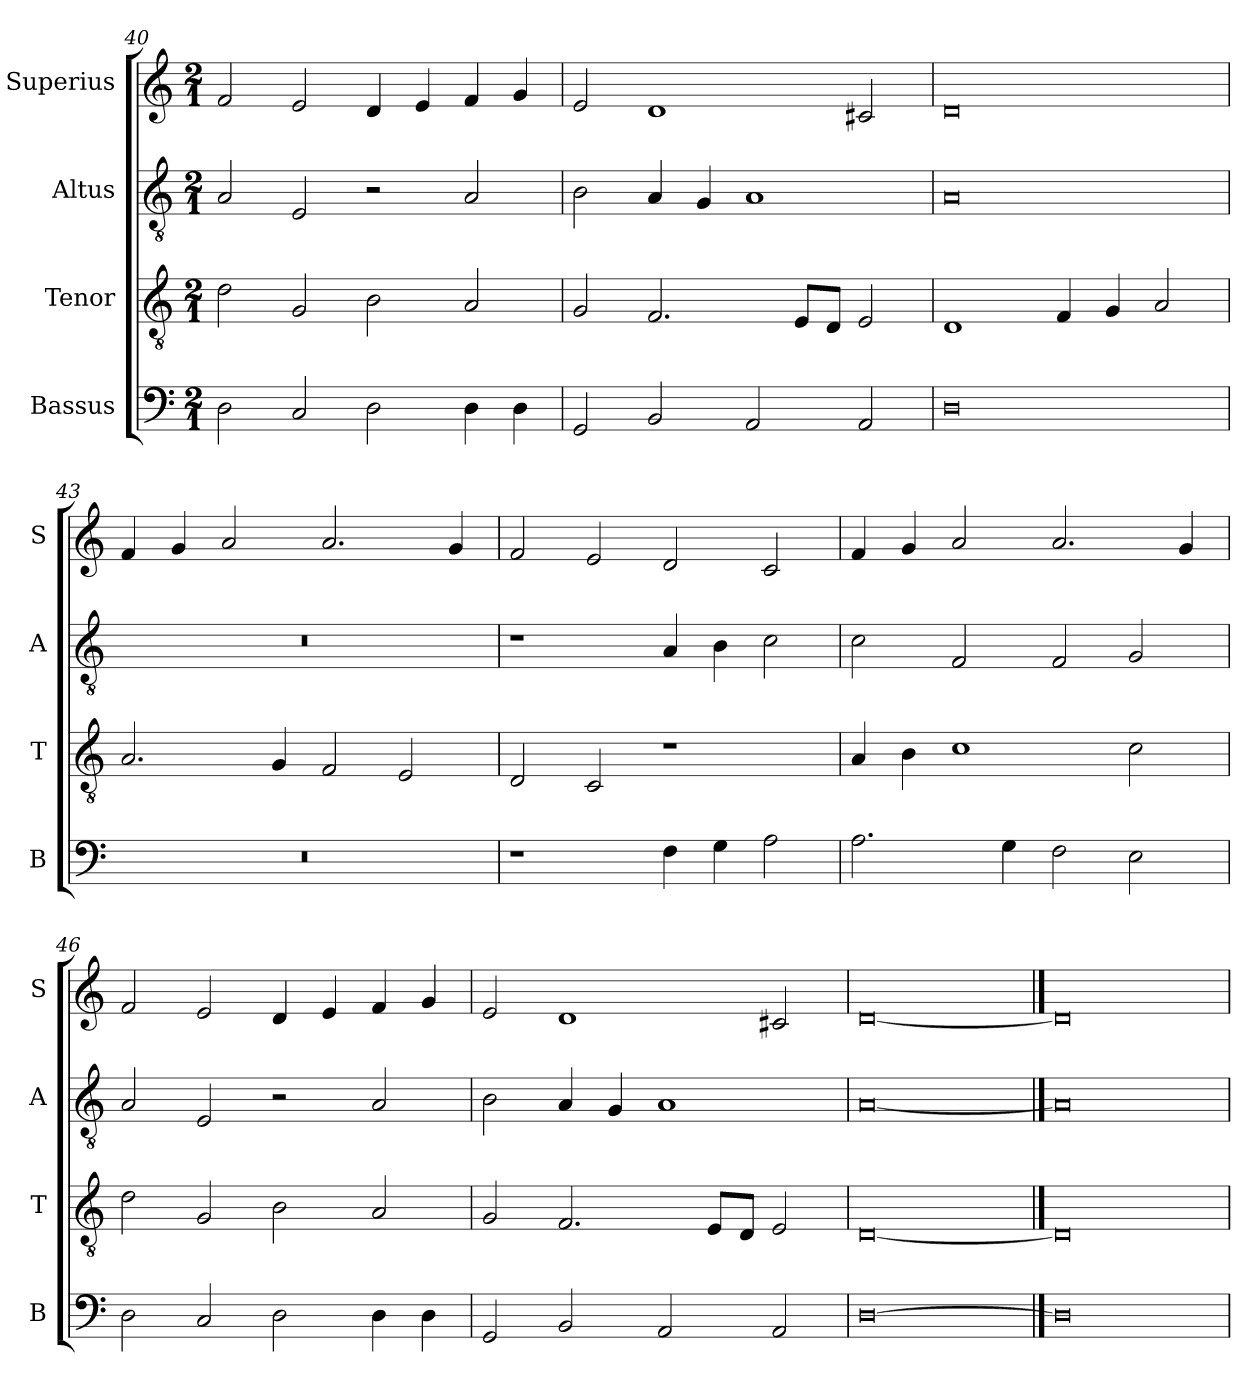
**kern	**kern	**kern	**kern
*part4	*part3	*part2	*part1
*staff4	*staff3	*staff2	*staff1
*I"Bassus	*I"Tenor	*I"Altus	*I"Superius
*I'B	*I'T	*I'A	*I'S
*clefF4	*clefGv2	*clefGv2	*clefG2
*k[]	*k[]	*k[]	*k[]
*C:	*C:	*C:	*C:
*M2/1	*M2/1	*M2/1	*M2/1
=40	=40	=40	=40
2D	2d	2A	2f
2C	2G	2E	2e
2D	2B	2r	4d
.	.	.	4e
4D	2A	2A	4f
4D	.	.	4g
=41	=41	=41	=41
2GG	2G	2B	2e
2BB	2.F	4A	1d
.	.	4G	.
2AA	.	1A	.
.	8EL	.	.
.	8DJ	.	.
2AA	2E	.	2c#X
=42	=42	=42	=42
0D	1D	0A	0d
.	4F	.	.
.	4G	.	.
.	2A	.	.
=43	=43	=43	=43
0r	2.A	0r	4f
.	.	.	4g
.	.	.	2a
.	4G	.	.
.	2F	.	2.a
.	2E	.	.
.	.	.	4g
=44	=44	=44	=44
1r	2D	1r	2f
.	2C	.	2e
4F	1r	4A	2d
4G	.	4B	.
2A	.	2c	2c
=45	=45	=45	=45
2.A	4A	2c	4f
.	4B	.	4g
.	1c	2F	2a
4G	.	.	.
2F	.	2F	2.a
2E	2c	2G	.
.	.	.	4g
=46	=46	=46	=46
2D	2d	2A	2f
2C	2G	2E	2e
2D	2B	2r	4d
.	.	.	4e
4D	2A	2A	4f
4D	.	.	4g
=47	=47	=47	=47
2GG	2G	2B	2e
2BB	2.F	4A	1d
.	.	4G	.
2AA	.	1A	.
.	8EL	.	.
.	8DJ	.	.
2AA	2E	.	2c#X
=48	=48	=48	=48
[0D	[0D	[0A	[0d
==49	==49	==49	==49
0D]	0D]	0A]	0d]
=	=	=	=
*-	*-	*-	*-
